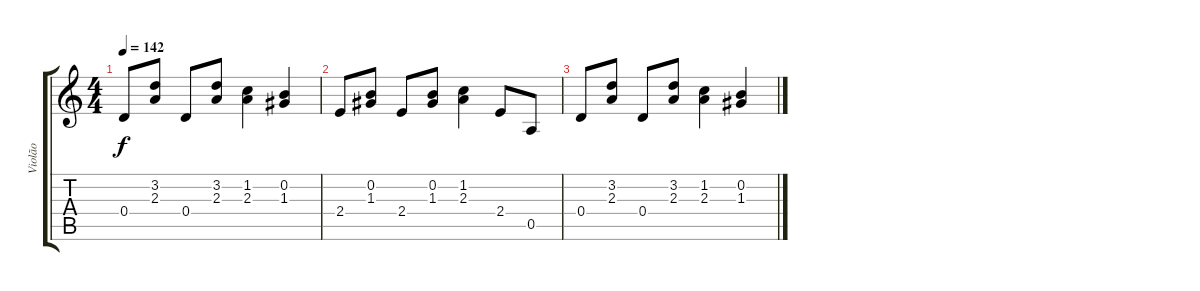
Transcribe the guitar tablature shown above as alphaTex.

\track ("Violão" "Violão") {instrument acousticguitarsteel}
\staff {score tabs}
\tuning (E4 B3 G3 D3 A2 E2) {hide}
\ts (4 4)
\tempo 142
\clef g2
\ks c
0.4.8{dy f} (3.2 2.3).8 0.4.8 (3.2 2.3).8 (1.2 2.3).4 (0.2 1.3).4 |
2.4.8 (0.2 1.3).8 2.4.8 (0.2 1.3).8 (1.2 2.3).4 2.4.8 0.5.8 |
0.4.8 (3.2 2.3).8 0.4.8 (3.2 2.3).8 (1.2 2.3).4 (0.2 1.3).4
